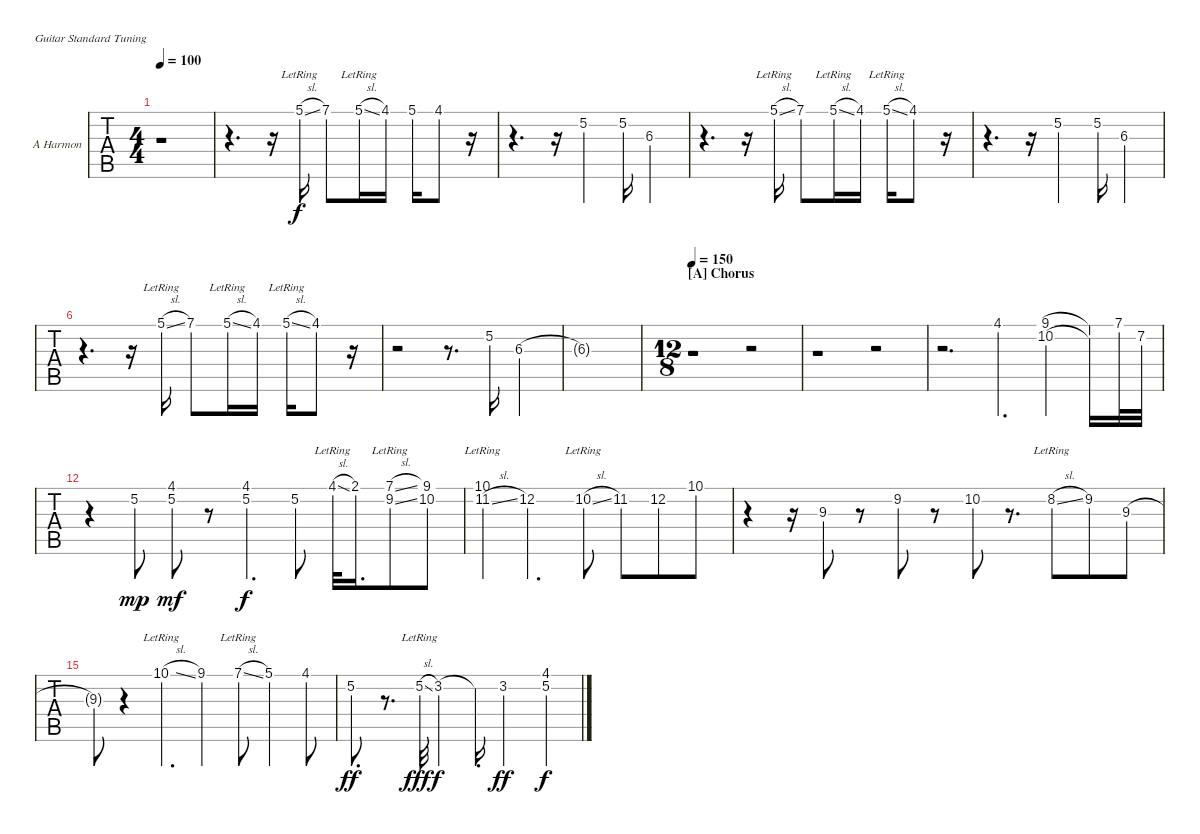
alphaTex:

\bracketExtendMode nobrackets
\firstSystemTrackNameOrientation horizontal
\otherSystemsTrackNameOrientation horizontal
\defaultBarNumberDisplay FirstOfSystem
\track ("Harmonica Key of A" "A Harmon") {instrument harmonica}
\staff {tabs}
\tuning (E4 B3 G3 D3 A2 E2)
\displaytranspose 12
\ts (4 4)
\tempo 100
\clef g2
\ks c
r.1{dy mf} |
r.4{d} r.16 5.1{sl lr}.16{dy f} 7.1.8 5.1{sl lr}.16 4.1.16 5.1.16 4.1.8 r.16 |
\scale
0.40092 r.4{d} r.16 5.2.4 5.2.16 6.3.4 |
\scale
0.431934 r.4{d} r.16 5.1{sl lr}.16 7.1.8 5.1{sl lr}.16 4.1.16 5.1{sl lr}.16 4.1.8 r.16 |
\scale
0.167513 r.4{d} r.16 5.2.4 5.2.16 6.3.4 |
\scale
0.488189 r.4{d} r.16 5.1{sl lr}.16 7.1.8 5.1{sl lr}.16 4.1.16 5.1{sl lr}.16 4.1.8 r.16 |
\scale
0.389998 r.2 r.8{d} 5.2.16 6.3.4 |
\scale
0.116798 6.3{t}.1 |
\ts (12 8)
\beaming (8 3 3 3 3)
\section ("A" "Chorus")
\tempo 150
r.1 r.2 |
r.1 r.2 |
r.2{d} 4.1.4{d} (9.1 10.2).4 (9.1{t} 10.2{t}).16 7.1.32 7.2.32 |
r.4 5.2.8{dy mp} (4.1 5.2).8{dy mf} r.8 (4.1 5.2).4{d dy f} 5.2.8 4.1{sl lr}.32 2.1.16{d} (7.1{sl lr} 9.2{sl lr}).8 (9.1 10.2).8 |
(10.1 11.2{sl lr}).4 12.2.2{d} 10.2{sl lr}.8 11.2.8 12.2.8 10.1.8 |
r.4 r.16 9.3.8 r.8 9.2.8 r.8 10.2.8 r.8{d} 8.2{sl lr}.8 9.2.8 9.3.8 |
\scale
0.303602 9.3{t}.8 r.4 10.1{sl lr}.4{d} 9.1.4 7.1{sl lr}.8 5.1.4 4.1.8 |
\scale
0.367067 5.2.8{d dy ff} r.8{d} 5.2{sl lr}.32{dy fff} 3.2.4{dy f} 3.2{t}.16{d} 3.2.2{dy ff} (4.1 5.2).4{dy f}
